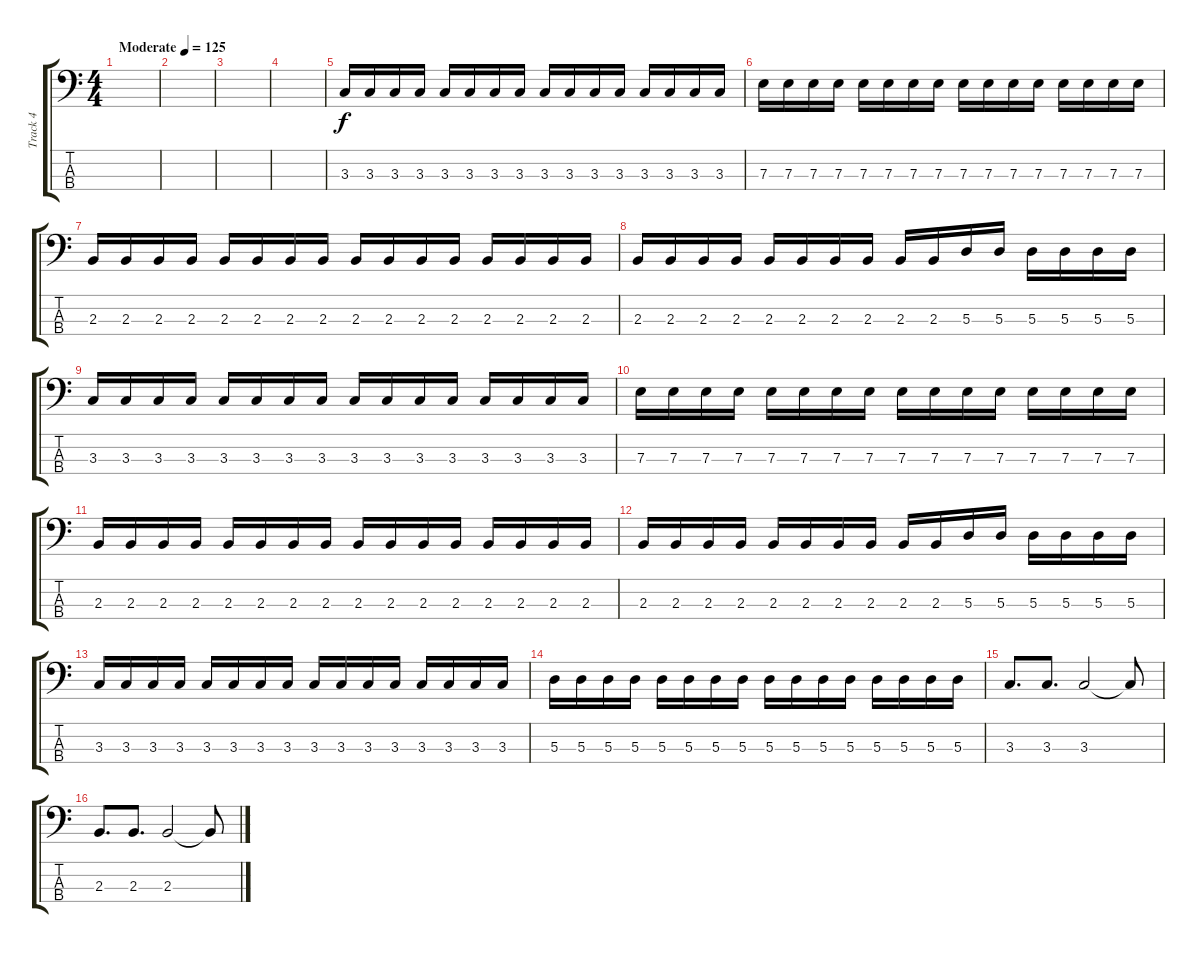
\track ("Track 4" "Track 4") {instrument electricbasspick}
\staff {score tabs}
\tuning (G2 D2 A1 E1) {hide}
\ts (4 4)
\tempo (125 "Moderate")
\clef f4
\ks c
|
|
|
|
3.3.16 3.3.16 3.3.16 3.3.16 3.3.16 3.3.16 3.3.16 3.3.16 3.3.16 3.3.16 3.3.16 3.3.16 3.3.16 3.3.16 3.3.16 3.3.16 |
7.3.16 7.3.16 7.3.16 7.3.16 7.3.16 7.3.16 7.3.16 7.3.16 7.3.16 7.3.16 7.3.16 7.3.16 7.3.16 7.3.16 7.3.16 7.3.16 |
2.3.16 2.3.16 2.3.16 2.3.16 2.3.16 2.3.16 2.3.16 2.3.16 2.3.16 2.3.16 2.3.16 2.3.16 2.3.16 2.3.16 2.3.16 2.3.16 |
2.3.16 2.3.16 2.3.16 2.3.16 2.3.16 2.3.16 2.3.16 2.3.16 2.3.16 2.3.16 5.3.16 5.3.16 5.3.16 5.3.16 5.3.16 5.3.16 |
3.3.16 3.3.16 3.3.16 3.3.16 3.3.16 3.3.16 3.3.16 3.3.16 3.3.16 3.3.16 3.3.16 3.3.16 3.3.16 3.3.16 3.3.16 3.3.16 |
7.3.16 7.3.16 7.3.16 7.3.16 7.3.16 7.3.16 7.3.16 7.3.16 7.3.16 7.3.16 7.3.16 7.3.16 7.3.16 7.3.16 7.3.16 7.3.16 |
2.3.16 2.3.16 2.3.16 2.3.16 2.3.16 2.3.16 2.3.16 2.3.16 2.3.16 2.3.16 2.3.16 2.3.16 2.3.16 2.3.16 2.3.16 2.3.16 |
2.3.16 2.3.16 2.3.16 2.3.16 2.3.16 2.3.16 2.3.16 2.3.16 2.3.16 2.3.16 5.3.16 5.3.16 5.3.16 5.3.16 5.3.16 5.3.16 |
3.3.16 3.3.16 3.3.16 3.3.16 3.3.16 3.3.16 3.3.16 3.3.16 3.3.16 3.3.16 3.3.16 3.3.16 3.3.16 3.3.16 3.3.16 3.3.16 |
5.3.16 5.3.16 5.3.16 5.3.16 5.3.16 5.3.16 5.3.16 5.3.16 5.3.16 5.3.16 5.3.16 5.3.16 5.3.16 5.3.16 5.3.16 5.3.16 |
3.3.8{d} 3.3.8{d} 3.3.2 3.3{t}.8 |
2.3.8{d} 2.3.8{d} 2.3.2 2.3{t}.8
